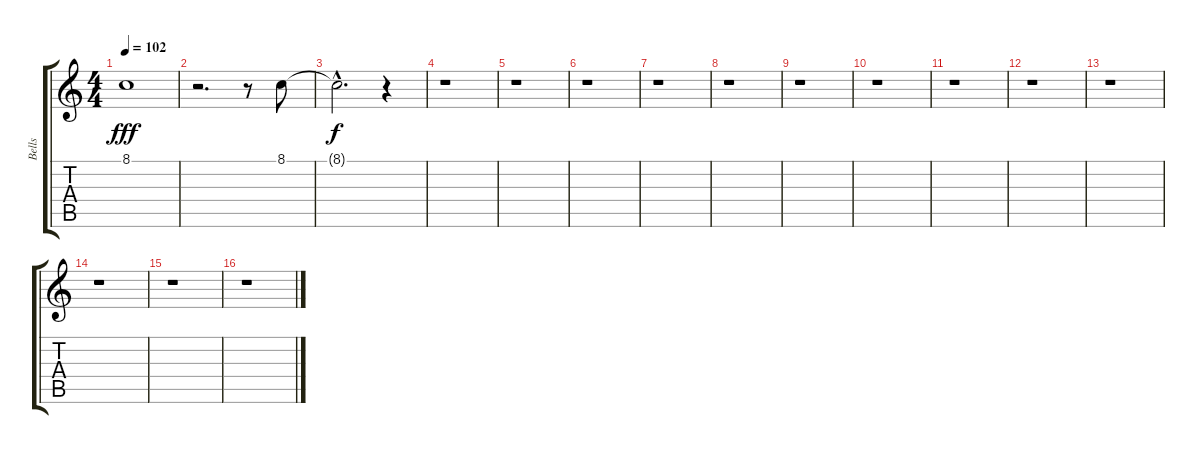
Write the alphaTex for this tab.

\track ("Bells" "Bells") {instrument tubularbells}
\staff {score tabs}
\tuning (E4 B3 G3 D3 A2 E2) {hide}
\ts (4 4)
\tempo 102
\clef g2
\ks c
8.1.1{dy fff instrument tubularbells} |
r.2{d} r.8 8.1.8 |
8.1{hac t}.2{d dy f} r.4 |
r.1 |
r.1 |
r.1 |
r.1 |
r.1 |
r.1 |
r.1 |
r.1 |
r.1 |
r.1 |
r.1 |
r.1 |
r.1
